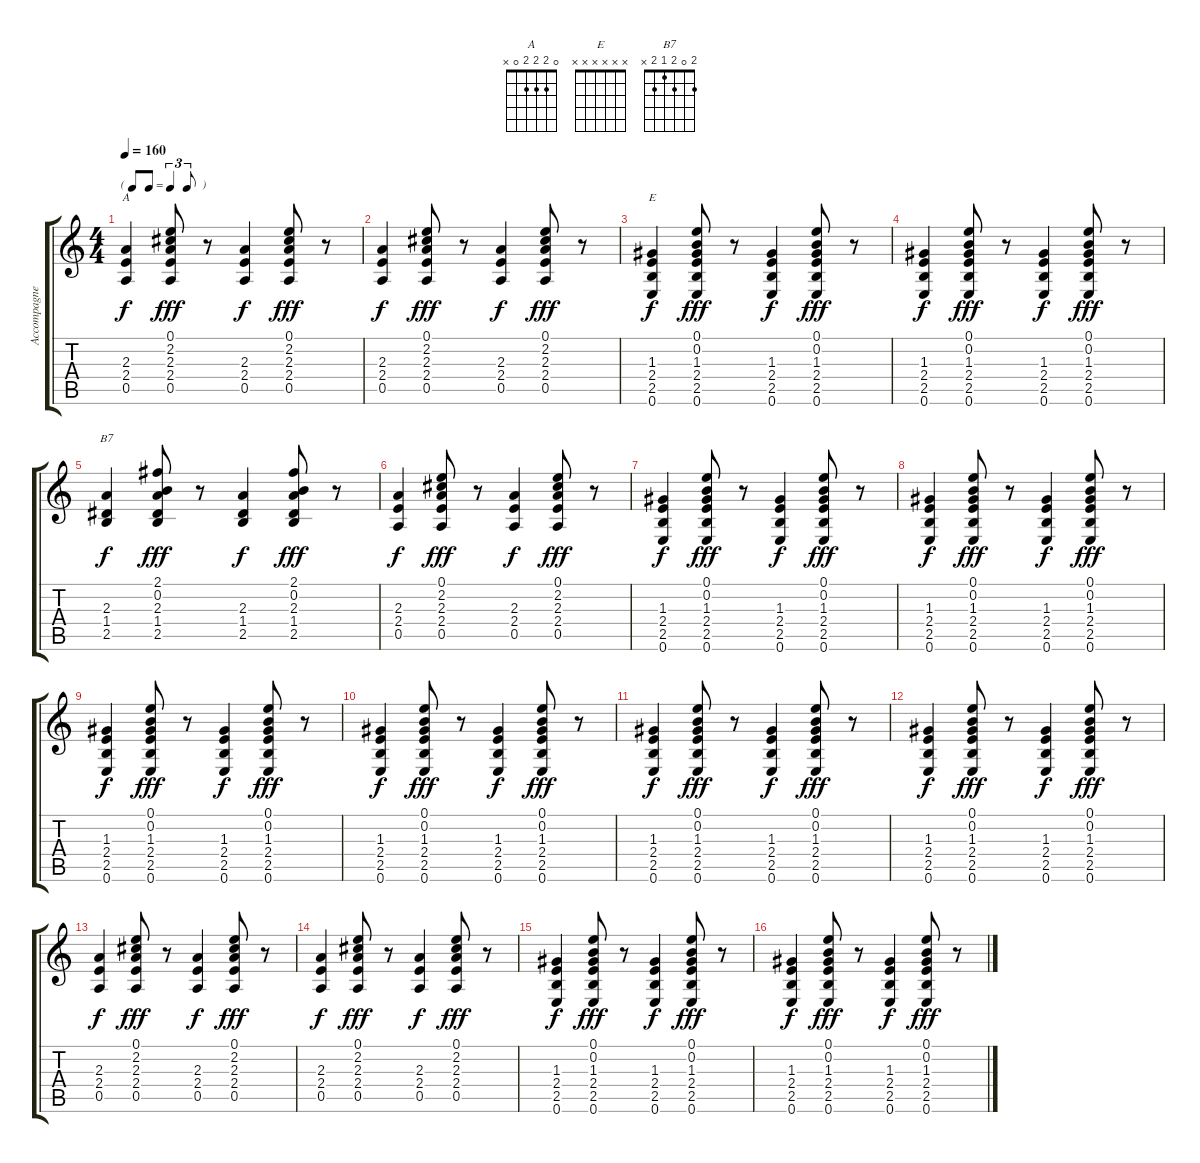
\track ("Accompagnement2" "Accompagne") {instrument acousticguitarsteel}
\staff {score tabs}
\tuning (E4 B3 G3 D3 A2 E2) {hide}
\chord ("A" 0 2 2 2 0 x)
\chord ("E" x x x x x x)
\chord ("B7" 2 0 2 1 2 x)
\ts (4 4)
\tf triplet8th
\tempo 160
\clef g2
\ks c
(2.3 2.4 0.5).4{ch "A" dy f} (0.1 2.2 2.3 2.4 0.5).8{dy fff} r.8 (2.3 2.4 0.5).4{dy f} (0.1 2.2 2.3 2.4 0.5).8{dy fff} r.8 |
(2.3 2.4 0.5).4{dy f} (0.1 2.2 2.3 2.4 0.5).8{dy fff} r.8 (2.3 2.4 0.5).4{dy f} (0.1 2.2 2.3 2.4 0.5).8{dy fff} r.8 |
(1.3 2.4 2.5 0.6).4{ch "E" dy f} (0.1 0.2 1.3 2.4 2.5 0.6).8{dy fff} r.8 (1.3 2.4 2.5 0.6).4{dy f} (0.1 0.2 1.3 2.4 2.5 0.6).8{dy fff} r.8 |
(1.3 2.4 2.5 0.6).4{dy f} (0.1 0.2 1.3 2.4 2.5 0.6).8{dy fff} r.8 (1.3 2.4 2.5 0.6).4{dy f} (0.1 0.2 1.3 2.4 2.5 0.6).8{dy fff} r.8 |
(2.3 1.4 2.5).4{ch "B7" dy f} (2.1 0.2 2.3 1.4 2.5).8{dy fff} r.8 (2.3 1.4 2.5).4{dy f} (2.1 0.2 2.3 1.4 2.5).8{dy fff} r.8 |
(2.3 2.4 0.5).4{dy f} (0.1 2.2 2.3 2.4 0.5).8{dy fff} r.8 (2.3 2.4 0.5).4{dy f} (0.1 2.2 2.3 2.4 0.5).8{dy fff} r.8 |
(1.3 2.4 2.5 0.6).4{dy f} (0.1 0.2 1.3 2.4 2.5 0.6).8{dy fff} r.8 (1.3 2.4 2.5 0.6).4{dy f} (0.1 0.2 1.3 2.4 2.5 0.6).8{dy fff} r.8 |
(1.3 2.4 2.5 0.6).4{dy f} (0.1 0.2 1.3 2.4 2.5 0.6).8{dy fff} r.8 (1.3 2.4 2.5 0.6).4{dy f} (0.1 0.2 1.3 2.4 2.5 0.6).8{dy fff} r.8 |
(1.3 2.4 2.5 0.6).4{dy f} (0.1 0.2 1.3 2.4 2.5 0.6).8{dy fff} r.8 (1.3 2.4 2.5 0.6).4{dy f} (0.1 0.2 1.3 2.4 2.5 0.6).8{dy fff} r.8 |
(1.3 2.4 2.5 0.6).4{dy f} (0.1 0.2 1.3 2.4 2.5 0.6).8{dy fff} r.8 (1.3 2.4 2.5 0.6).4{dy f} (0.1 0.2 1.3 2.4 2.5 0.6).8{dy fff} r.8 |
(1.3 2.4 2.5 0.6).4{dy f} (0.1 0.2 1.3 2.4 2.5 0.6).8{dy fff} r.8 (1.3 2.4 2.5 0.6).4{dy f} (0.1 0.2 1.3 2.4 2.5 0.6).8{dy fff} r.8 |
(1.3 2.4 2.5 0.6).4{dy f} (0.1 0.2 1.3 2.4 2.5 0.6).8{dy fff} r.8 (1.3 2.4 2.5 0.6).4{dy f} (0.1 0.2 1.3 2.4 2.5 0.6).8{dy fff} r.8 |
(2.3 2.4 0.5).4{dy f} (0.1 2.2 2.3 2.4 0.5).8{dy fff} r.8 (2.3 2.4 0.5).4{dy f} (0.1 2.2 2.3 2.4 0.5).8{dy fff} r.8 |
(2.3 2.4 0.5).4{dy f} (0.1 2.2 2.3 2.4 0.5).8{dy fff} r.8 (2.3 2.4 0.5).4{dy f} (0.1 2.2 2.3 2.4 0.5).8{dy fff} r.8 |
(1.3 2.4 2.5 0.6).4{dy f} (0.1 0.2 1.3 2.4 2.5 0.6).8{dy fff} r.8 (1.3 2.4 2.5 0.6).4{dy f} (0.1 0.2 1.3 2.4 2.5 0.6).8{dy fff} r.8 |
(1.3 2.4 2.5 0.6).4{dy f} (0.1 0.2 1.3 2.4 2.5 0.6).8{dy fff} r.8 (1.3 2.4 2.5 0.6).4{dy f} (0.1 0.2 1.3 2.4 2.5 0.6).8{dy fff} r.8
